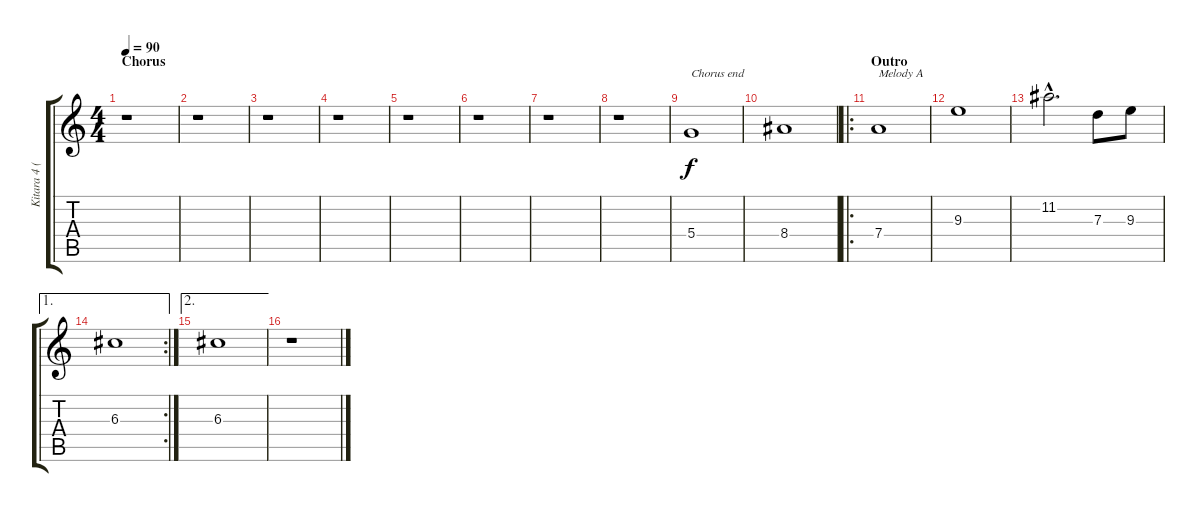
\track ("Kitara 4 (\"Silppukitara 2\")" "Kitara 4 (") {instrument distortionguitar}
\staff {score tabs}
\tuning (E4 B3 G3 D3 A2 D2) {hide}
\ts (4 4)
\section ("" "Chorus")
\tempo 90
\clef g2
\ks c
r.1{dy f} |
r.1 |
r.1 |
r.1 |
r.1 |
r.1 |
r.1 |
r.1 |
5.4.1{txt "Chorus end"} |
8.4.1 |
\ro
\section ("" "Outro")
7.4.1{txt "Melody A"} |
9.3.1 |
11.2{hac}.2{d} 7.3.8 9.3.8 |
\ae 1
\rc 2
6.3.1 |
\ae 2
6.3.1 |
r.1
